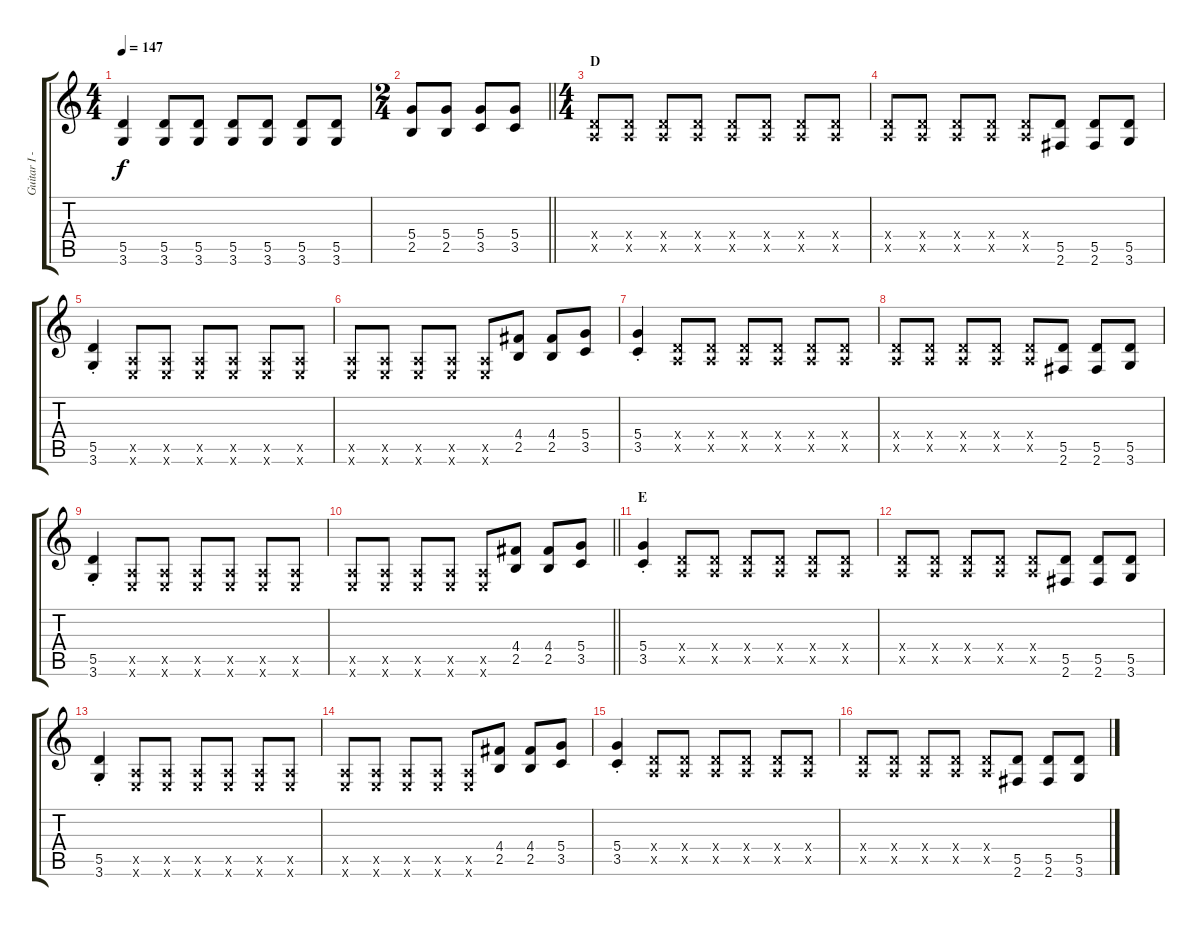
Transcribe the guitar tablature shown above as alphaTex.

\track ("Guitar I - Gotoh" "Guitar I -") {instrument distortionguitar}
\staff {score tabs}
\tuning (E4 B3 G3 D3 A2 E2) {hide}
\ts (4 4)
\tempo 147
\clef g2
\ks c
(5.5 3.6).4{dy f} (5.5 3.6).8 (5.5 3.6).8 (5.5 3.6).8 (5.5 3.6).8 (5.5 3.6).8 (5.5 3.6).8 |
\ts (2 4)
\barLineRight lightlight
(5.4 2.5).8 (5.4 2.5).8 (5.4 3.5).8 (5.4 3.5).8 |
\ts (4 4)
\section ("" "D")
(0.4{x} 0.5{x}).8 (0.4{x} 0.5{x}).8 (0.4{x} 0.5{x}).8 (0.4{x} 0.5{x}).8 (0.4{x} 0.5{x}).8 (0.4{x} 0.5{x}).8 (0.4{x} 0.5{x}).8 (0.4{x} 0.5{x}).8 |
(0.4{x} 0.5{x}).8 (0.4{x} 0.5{x}).8 (0.4{x} 0.5{x}).8 (0.4{x} 0.5{x}).8 (0.4{x} 0.5{x}).8 (5.5 2.6).8 (5.5 2.6).8 (5.5 3.6).8 |
(5.5{st} 3.6{st}).4 (0.5{x} 0.6{x}).8 (0.5{x} 0.6{x}).8 (0.5{x} 0.6{x}).8 (0.5{x} 0.6{x}).8 (0.5{x} 0.6{x}).8 (0.5{x} 0.6{x}).8 |
(0.5{x} 0.6{x}).8 (0.5{x} 0.6{x}).8 (0.5{x} 0.6{x}).8 (0.5{x} 0.6{x}).8 (0.5{x} 0.6{x}).8 (4.4 2.5).8 (4.4 2.5).8 (5.4 3.5).8 |
(5.4{st} 3.5{st}).4 (0.4{x} 0.5{x}).8 (0.4{x} 0.5{x}).8 (0.4{x} 0.5{x}).8 (0.4{x} 0.5{x}).8 (0.4{x} 0.5{x}).8 (0.4{x} 0.5{x}).8 |
(0.4{x} 0.5{x}).8 (0.4{x} 0.5{x}).8 (0.4{x} 0.5{x}).8 (0.4{x} 0.5{x}).8 (0.4{x} 0.5{x}).8 (5.5 2.6).8 (5.5 2.6).8 (5.5 3.6).8 |
(5.5{st} 3.6{st}).4 (0.5{x} 0.6{x}).8 (0.5{x} 0.6{x}).8 (0.5{x} 0.6{x}).8 (0.5{x} 0.6{x}).8 (0.5{x} 0.6{x}).8 (0.5{x} 0.6{x}).8 |
\barLineRight lightlight
(0.5{x} 0.6{x}).8 (0.5{x} 0.6{x}).8 (0.5{x} 0.6{x}).8 (0.5{x} 0.6{x}).8 (0.5{x} 0.6{x}).8 (4.4 2.5).8 (4.4 2.5).8 (5.4 3.5).8 |
\section ("" "E")
(5.4{st} 3.5{st}).4 (0.4{x} 0.5{x}).8 (0.4{x} 0.5{x}).8 (0.4{x} 0.5{x}).8 (0.4{x} 0.5{x}).8 (0.4{x} 0.5{x}).8 (0.4{x} 0.5{x}).8 |
(0.4{x} 0.5{x}).8 (0.4{x} 0.5{x}).8 (0.4{x} 0.5{x}).8 (0.4{x} 0.5{x}).8 (0.4{x} 0.5{x}).8 (5.5 2.6).8 (5.5 2.6).8 (5.5 3.6).8 |
(5.5{st} 3.6{st}).4 (0.5{x} 0.6{x}).8 (0.5{x} 0.6{x}).8 (0.5{x} 0.6{x}).8 (0.5{x} 0.6{x}).8 (0.5{x} 0.6{x}).8 (0.5{x} 0.6{x}).8 |
(0.5{x} 0.6{x}).8 (0.5{x} 0.6{x}).8 (0.5{x} 0.6{x}).8 (0.5{x} 0.6{x}).8 (0.5{x} 0.6{x}).8 (4.4 2.5).8 (4.4 2.5).8 (5.4 3.5).8 |
(5.4{st} 3.5{st}).4 (0.4{x} 0.5{x}).8 (0.4{x} 0.5{x}).8 (0.4{x} 0.5{x}).8 (0.4{x} 0.5{x}).8 (0.4{x} 0.5{x}).8 (0.4{x} 0.5{x}).8 |
(0.4{x} 0.5{x}).8 (0.4{x} 0.5{x}).8 (0.4{x} 0.5{x}).8 (0.4{x} 0.5{x}).8 (0.4{x} 0.5{x}).8 (5.5 2.6).8 (5.5 2.6).8 (5.5 3.6).8
